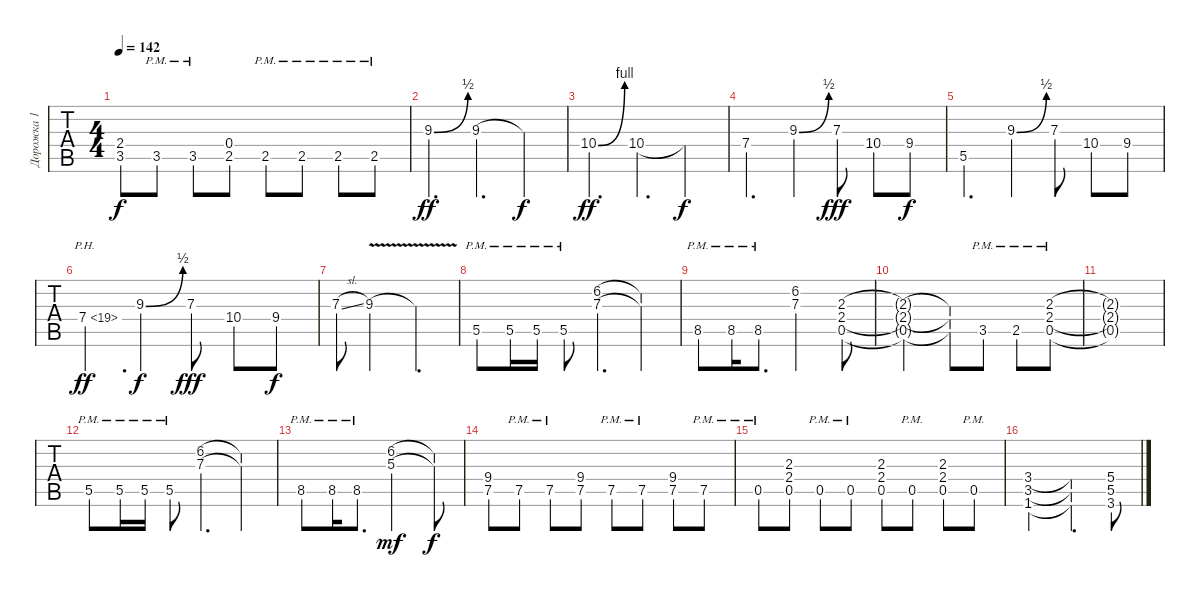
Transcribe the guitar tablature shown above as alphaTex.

\track ("Дорожка 1" "Дорожка 1") {instrument electricguitarclean}
\staff {tabs}
\tuning (Eb4 Bb3 Gb3 Db3 Ab2 Eb2) {hide}
\ts (4 4)
\tempo 142
\clef g2
\ks c
(2.4 3.5).8{dy f} 3.5{pm}.8 3.5{pm}.8 (0.4 2.5).8 2.5{pm}.8 2.5{pm}.8 2.5{pm}.8 2.5{pm}.8 |
9.3{be (bend 0 0 60 2)}.4{d dy ff balance 10} 9.3.4{d} 9.3{t}.4{dy f} |
10.4{be (bend 0 0 60 4)}.4{d dy ff} 10.4.4{d} 10.4{t}.4{dy f} |
7.4.4{d} 9.3{be (bend 0 0 60 2)}.4 7.3.8{dy fff} 10.4.8 9.4.8{dy f} |
5.5.4{d} 9.3{be (bend 0 0 60 2)}.4 7.3.8 10.4.8 9.4.8 |
7.4{ph 12}.4{d dy ff} 9.3{be (bend 0 0 60 2)}.4{dy f} 7.3.8{dy fff} 10.4.8 9.4.8{dy f} |
7.3{sl}.8 9.3{v}.2 9.3{t}.4{d} |
5.5{pm}.8{balance 8} 5.5{pm}.16 5.5{pm}.16 5.5{pm}.8 (6.2 7.3).4{d} (6.2{t} 7.3{t}).4 |
8.5{pm}.8 8.5{pm}.16 8.5{pm}.8{d} (6.2 7.3).2 (2.3 2.4 0.5).8 |
(2.3{t} 2.4{t} 0.5{t}).2 (2.3{t} 2.4{t} 0.5{t}).8 3.5{pm}.8 2.5{pm}.8 (2.3 2.4 0.5{pm}).8 |
(2.3{t} 2.4{t} 0.5{t}).1 |
5.5{pm}.8 5.5{pm}.16 5.5{pm}.16 5.5{pm}.8 (6.2 7.3).4{d} (6.2{t} 7.3{t}).4 |
8.5{pm}.8 8.5{pm}.16 8.5{pm}.8{d} (6.2 5.3).2{dy mf} (6.2{t} 5.3{t}).8{dy f} |
(9.4 7.5).8 7.5{pm}.8 7.5{pm}.8 (9.4 7.5).8 7.5{pm}.8 7.5{pm}.8 (9.4 7.5).8 7.5{pm}.8 |
0.5{pm}.8{volume 8} (2.3 2.4 0.5).8 0.5{pm}.8 0.5{pm}.8 (2.3 2.4 0.5).8 0.5{pm}.8 (2.3 2.4 0.5).8 0.5{pm}.8 |
(3.4 3.5 1.6).2{volume 10} (3.4{t} 3.5{t} 1.6{t}).4{d} (5.4 5.5 3.6).8
